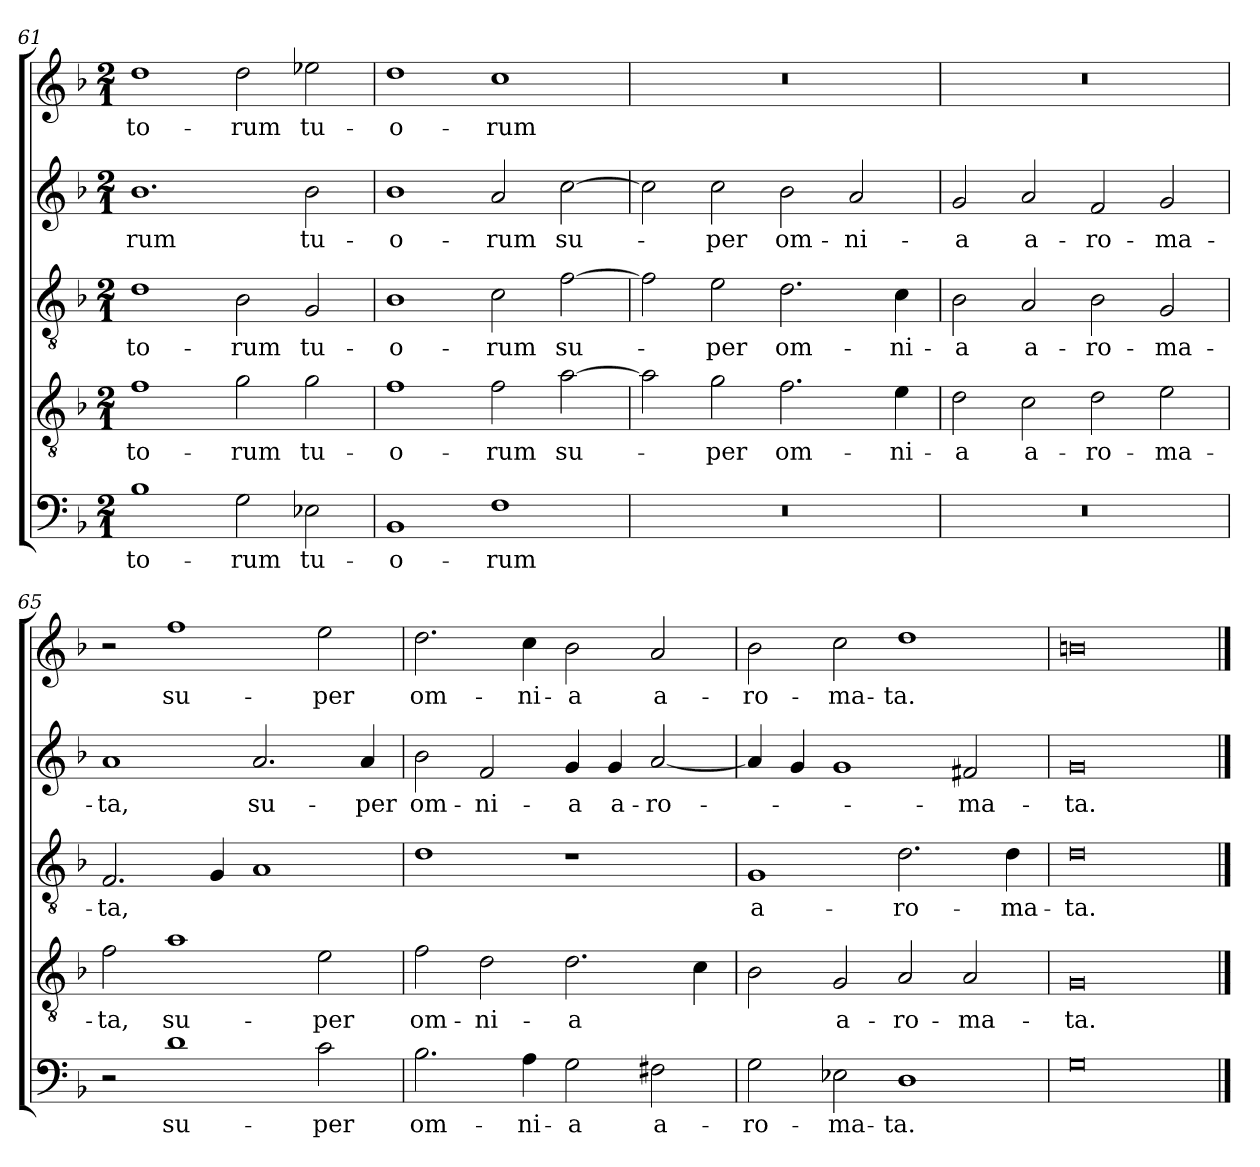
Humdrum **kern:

**kern	**text	**kern	**text	**kern	**text	**kern	**text	**kern	**text
*part5	*part5	*part4	*part4	*part3	*part3	*part2	*part2	*part1	*part1
*staff5	*staff5	*staff4	*staff4	*staff3	*staff3	*staff2	*staff2	*staff1	*staff1
*clefF4	*	*clefGv2	*	*clefGv2	*	*clefG2	*	*clefG2	*
*k[b-]	*	*k[b-]	*	*k[b-]	*	*k[b-]	*	*k[b-]	*
*F:	*	*F:	*	*F:	*	*F:	*	*F:	*
*M2/1	*	*M2/1	*	*M2/1	*	*M2/1	*	*M2/1	*
=61	=61	=61	=61	=61	=61	=61	=61	=61	=61
!	!LO:LY:b	!	!LO:LY:b	!	!LO:LY:b	!	!LO:LY:b	!	!LO:LY:b
1B-	-to-	1f	-to-	1d	-to-	1.b-	-rum	1dd	-to-
!	!LO:LY:b	!	!LO:LY:b	!	!LO:LY:b	!	!	!	!LO:LY:b
2G\	-rum	2g\	-rum	2B-\	-rum	.	.	2dd\	-rum
!	!LO:LY:b	!	!LO:LY:b	!	!LO:LY:b	!	!LO:LY:b	!	!LO:LY:b
2E-X\	tu-	2g\	tu-	2G/	tu-	2b-\	tu-	2ee-X\	tu-
=62	=62	=62	=62	=62	=62	=62	=62	=62	=62
!	!LO:LY:b	!	!LO:LY:b	!	!LO:LY:b	!	!LO:LY:b	!	!LO:LY:b
1BB-	-o-	1f	-o-	1B-	-o-	1b-	-o-	1dd	-o-
!	!LO:LY:b	!	!LO:LY:b	!	!LO:LY:b	!	!LO:LY:b	!	!LO:LY:b
1F	-rum	2f\	-rum	2c\	-rum	2a/	-rum	1cc	-rum
!	!	!	!LO:LY:b	!	!LO:LY:b	!	!LO:LY:b	!	!
.	.	[2a\	su-	[2f\	su-	[2cc\	su-	.	.
!!LO:LB:g=z
=63	=63	=63	=63	=63	=63	=63	=63	=63	=63
0r	.	2a\]	.	2f\]	.	2cc\]	.	0r	.
!	!	!	!LO:LY:b	!	!LO:LY:b	!	!LO:LY:b	!	!
.	.	2g\	-per	2e\	-per	2cc\	-per	.	.
!	!	!	!LO:LY:b	!	!LO:LY:b	!	!LO:LY:b	!	!
.	.	2.f\	om-	2.d\	om-	2b-\	om-	.	.
!	!	!	!	!	!	!	!LO:LY:b	!	!
.	.	.	.	.	.	2a/	-ni-	.	.
!	!	!	!LO:LY:b	!	!LO:LY:b	!	!	!	!
.	.	4e\	-ni-	4c\	-ni-	.	.	.	.
=64	=64	=64	=64	=64	=64	=64	=64	=64	=64
!	!	!	!LO:LY:b	!	!LO:LY:b	!	!LO:LY:b	!	!
0r	.	2d\	-a	2B-\	-a	2g/	-a	0r	.
!	!	!	!LO:LY:b	!	!LO:LY:b	!	!LO:LY:b	!	!
.	.	2c\	a-	2A/	a-	2a/	a-	.	.
!	!	!	!LO:LY:b	!	!LO:LY:b	!	!LO:LY:b	!	!
.	.	2d\	-ro-	2B-\	-ro-	2f/	-ro-	.	.
!	!	!	!LO:LY:b	!	!LO:LY:b	!	!LO:LY:b	!	!
.	.	2e\	-ma-	2G/	-ma-	2g/	-ma-	.	.
=65	=65	=65	=65	=65	=65	=65	=65	=65	=65
!	!	!	!LO:LY:b	!	!LO:LY:b	!	!LO:LY:b	!	!
2r	.	2f\	-ta,	2.F/	-ta,	1a	-ta,	2r	.
!	!LO:LY:b	!	!LO:LY:b	!	!	!	!	!	!LO:LY:b
1d	su-	1a	su-	.	.	.	.	1ff	su-
.	.	.	.	4G/	.	.	.	.	.
!	!	!	!	!	!	!	!LO:LY:b	!	!
.	.	.	.	1A	.	2.a/	su-	.	.
!	!LO:LY:b	!	!LO:LY:b	!	!	!	!	!	!LO:LY:b
2c\	-per	2e\	-per	.	.	.	.	2ee\	-per
!	!	!	!	!	!	!	!LO:LY:b	!	!
.	.	.	.	.	.	4a/	-per	.	.
=66	=66	=66	=66	=66	=66	=66	=66	=66	=66
!	!LO:LY:b	!	!LO:LY:b	!	!	!	!LO:LY:b	!	!LO:LY:b
2.B-\	om-	2f\	om-	1d	.	2b-\	om-	2.dd\	om-
!	!	!	!LO:LY:b	!	!	!	!LO:LY:b	!	!
.	.	2d\	-ni-	.	.	2f/	-ni-	.	.
!	!LO:LY:b	!	!	!	!	!	!	!	!LO:LY:b
4A\	-ni-	.	.	.	.	.	.	4cc\	-ni-
!	!LO:LY:b	!	!LO:LY:b	!	!	!	!LO:LY:b	!	!LO:LY:b
2G\	-a	2.d\	-a	1r	.	4g/	-a	2b-\	-a
!	!	!	!	!	!	!	!LO:LY:b	!	!
.	.	.	.	.	.	4g/	a-	.	.
!	!LO:LY:b	!	!	!	!	!	!LO:LY:b	!	!LO:LY:b
2F#X\	a-	.	.	.	.	[2a/	-ro-	2a/	a-
.	.	4c\	.	.	.	.	.	.	.
=67	=67	=67	=67	=67	=67	=67	=67	=67	=67
!	!LO:LY:b	!	!	!	!LO:LY:b	!	!	!	!LO:LY:b
2G\	-ro-	2B-\	.	1G	a-	4a/]	.	2b-\	-ro-
.	.	.	.	.	.	4g/	.	.	.
!	!LO:LY:b	!	!LO:LY:b	!	!	!	!	!	!LO:LY:b
2E-X\	-ma-	2G/	a-	.	.	1g	.	2cc\	-ma-
!	!LO:LY:b	!	!LO:LY:b	!	!LO:LY:b	!	!	!	!LO:LY:b
1D	-ta.	2A/	-ro-	2.d\	-ro-	.	.	1dd	-ta.
!	!	!	!LO:LY:b	!	!	!	!LO:LY:b	!	!
.	.	2A/	-ma-	.	.	2f#X/	-ma-	.	.
!	!	!	!	!	!LO:LY:b	!	!	!	!
.	.	.	.	4d\	-ma-	.	.	.	.
=68	=68	=68	=68	=68	=68	=68	=68	=68	=68
!	!	!	!LO:LY:b	!	!LO:LY:b	!	!LO:LY:b	!	!
0G	.	0G	-ta.	0d	-ta.	0g	-ta.	0bn	.
==	==	==	==	==	==	==	==	==	==
*-	*-	*-	*-	*-	*-	*-	*-	*-	*-
